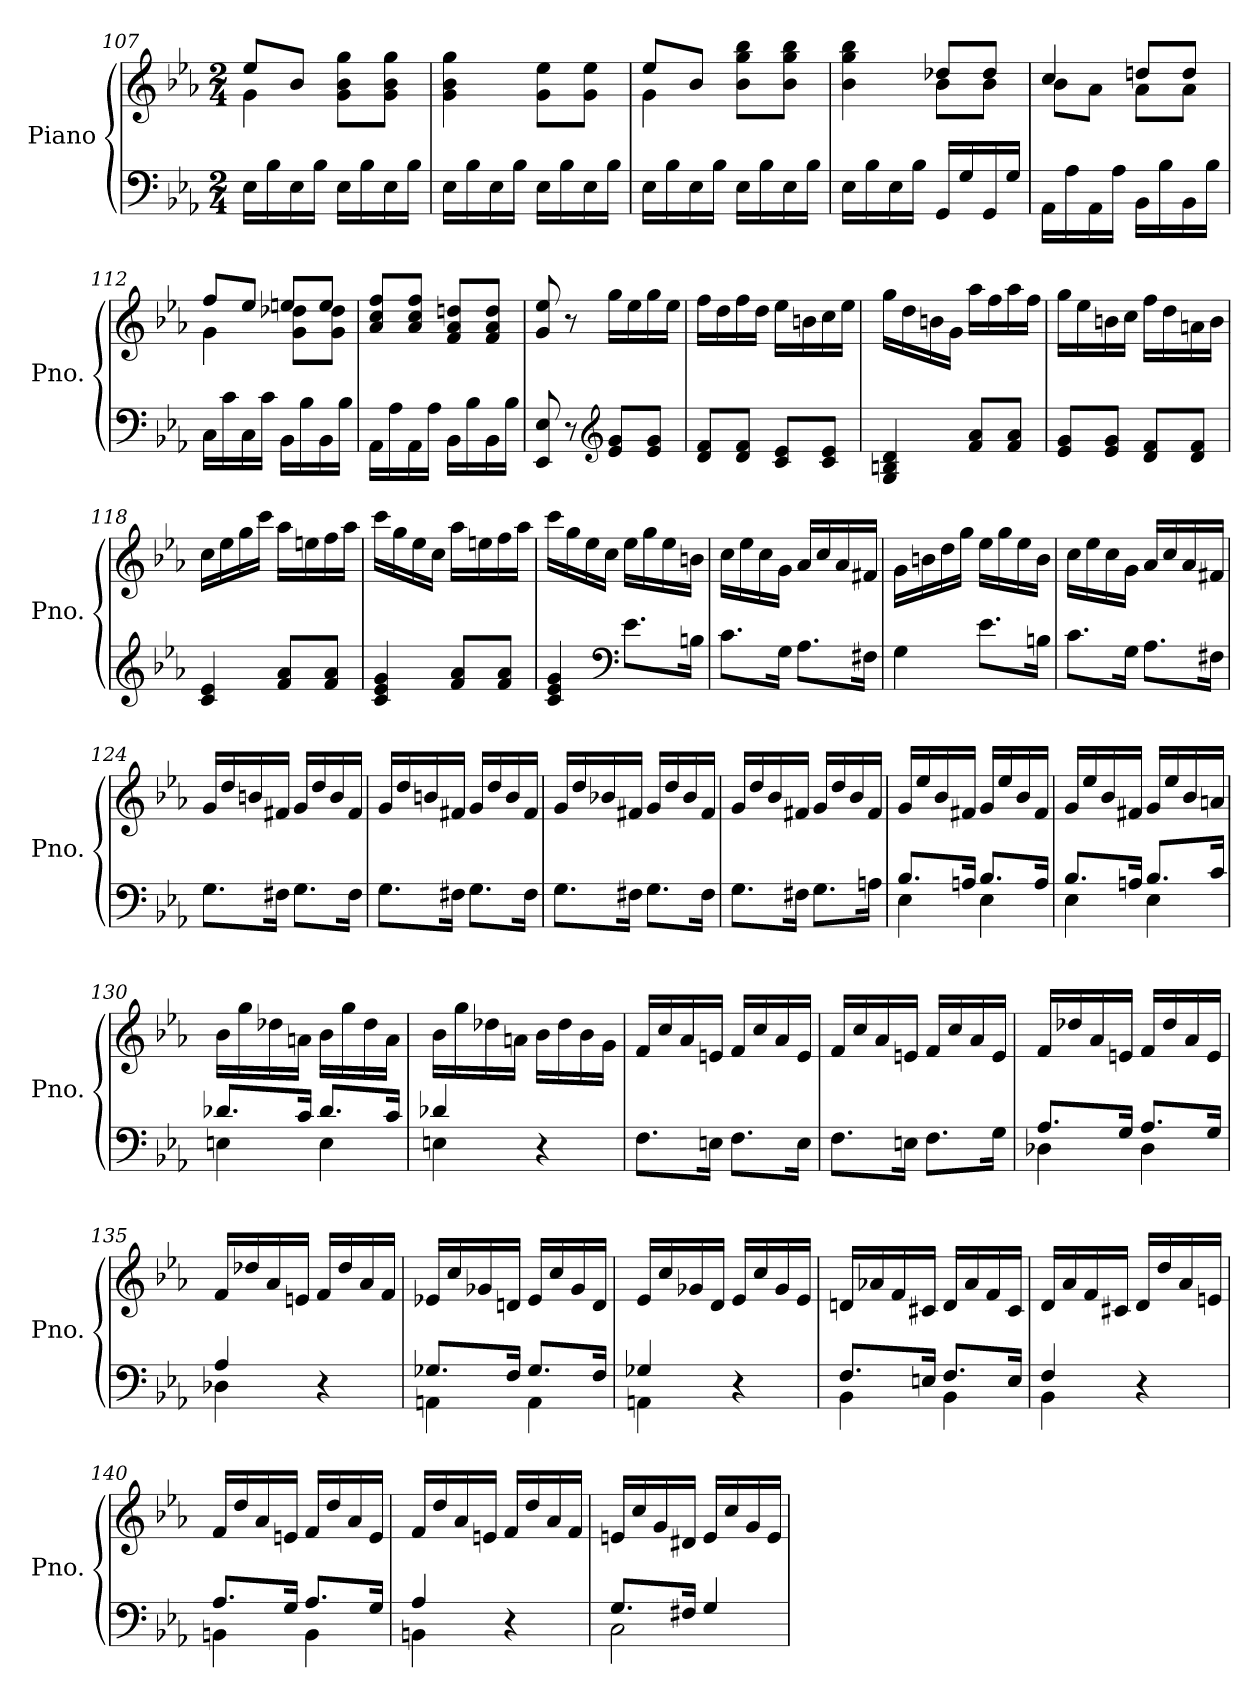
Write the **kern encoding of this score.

**kern	**kern
*part1	*part1
*staff2	*staff1
*I"Piano	*
*I'Pno.	*
*clefF4	*clefG2
*k[b-e-a-]	*k[b-e-a-]
*M2/4	*M2/4
=107	=107
*	*^
16E-\LL	8ee-/L	4g\
16B-\	.	.
16E-\	8b-/J	.
16B-\JJ	.	.
16E-\LL	8g\ 8b-\ 8gg\L	4ryy
16B-\	.	.
16E-\	8g\ 8b-\ 8gg\J	.
16B-\JJ	.	.
*	*v	*v
=108	=108
16E-\LL	4g\ 4b-\ 4gg\
16B-\	.
16E-\	.
16B-\JJ	.
16E-\LL	8g\ 8ee-\L
16B-\	.
16E-\	8g\ 8ee-\J
16B-\JJ	.
=109	=109
*	*^
16E-\LL	8ee-/L	4g\
16B-\	.	.
16E-\	8b-/J	.
16B-\JJ	.	.
16E-\LL	8b-\ 8gg\ 8bb-\L	4ryy
16B-\	.	.
16E-\	8b-\ 8gg\ 8bb-\J	.
16B-\JJ	.	.
!!LO:PB:g=z	!!
=110	=110	=110
16E-\LL	4b-\ 4gg\ 4bb-\	4ryy
16B-\	.	.
16E-\	.	.
16B-\JJ	.	.
16GG/LL	8dd-X/L	8b-\L
16G/	.	.
16GG/	8dd-/J	8b-\J
16G/JJ	.	.
=111	=111	=111
16AA-\LL	4cc/	8b-\L
16A-\	.	.
16AA-\	.	8a-\J
16A-\JJ	.	.
16BB-\LL	8ddn/L	8a-\L
16B-\	.	.
16BB-\	8dd/J	8a-\J
16B-\JJ	.	.
=112	=112	=112
16C\LL	8ff/L	4g\
16c\	.	.
16C\	8ee-/J	.
16c\JJ	.	.
16BB-\LL	8een/L	8g\ 8dd-X\L
16B-\	.	.
16BB-\	8ee/J	8g\ 8dd-\J
16B-\JJ	.	.
*	*v	*v
=113	=113
16AA-\LL	8a-/ 8cc/ 8ff/L
16A-\	.
16AA-\	8a-/ 8cc/ 8ff/J
16A-\JJ	.
16BB-\LL	8f/ 8a-/ 8ddn/L
16B-\	.
16BB-\	8f/ 8a-/ 8dd/J
16B-\JJ	.
=114	=114
8EE-/ 8E-/	8g/ 8ee-/
8r	8r
*clefG2	*
8e-/ 8g/L	16gg\LL
.	16ee-\
8e-/ 8g/J	16gg\
.	16ee-\JJ
!!LO:LB:g=z
=115	=115
8d/ 8f/L	16ff\LL
.	16dd\
8d/ 8f/J	16ff\
.	16dd\JJ
8c/ 8e-/L	16ee-\LL
.	16bn\
8c/ 8e-/J	16cc\
.	16ee-\JJ
=116	=116
4G/ 4Bn/ 4d/	16gg\LL
.	16dd\
.	16bn\
.	16g\JJ
8f/ 8a-/L	16aa-\LL
.	16ff\
8f/ 8a-/J	16aa-\
.	16ff\JJ
=117	=117
8e-/ 8g/L	16gg\LL
.	16ee-\
8e-/ 8g/J	16bn\
.	16cc\JJ
8d/ 8f/L	16ff\LL
.	16dd\
8d/ 8f/J	16an\
.	16b\JJ
=118	=118
4c/ 4e-/	16cc\LL
.	16ee-\
.	16gg\
.	16ccc\JJ
8f/ 8a-/L	16aa-\LL
.	16een\
8f/ 8a-/J	16ff\
.	16aa-\JJ
=119	=119
4c/ 4e-/ 4g/	16ccc\LL
.	16gg\
.	16ee-\
.	16cc\JJ
8f/ 8a-/L	16aa-\LL
.	16een\
8f/ 8a-/J	16ff\
.	16aa-\JJ
!!LO:LB:g=z
=120	=120
4c/ 4e-/ 4g/	16ccc\LL
.	16gg\
.	16ee-\
.	16cc\JJ
*clefF4	*
8.e-\L	16ee-\LL
.	16gg\
.	16ee-\
16Bn\Jk	16bn\JJ
=121	=121
8.c\L	16cc\LL
.	16ee-\
.	16cc\
16G\Jk	16g\JJ
8.A-\L	16a-/LL
.	16cc/
.	16a-/
16F#X\Jk	16f#X/JJ
=122	=122
4G\	16g\LL
.	16bn\
.	16dd\
.	16gg\JJ
8.e-\L	16ee-\LL
.	16gg\
.	16ee-\
16Bn\Jk	16b\JJ
=123	=123
8.c\L	16cc\LL
.	16ee-\
.	16cc\
16G\Jk	16g\JJ
8.A-\L	16a-/LL
.	16cc/
.	16a-/
16F#X\Jk	16f#X/JJ
=124	=124
8.G\L	16g/LL
.	16dd/
.	16bn/
16F#X\Jk	16f#X/JJ
8.G\L	16g/LL
.	16dd/
.	16b/
16F#\Jk	16f#/JJ
!!LO:LB:g=z
=125	=125
8.G\L	16g/LL
.	16dd/
.	16bn/
16F#X\Jk	16f#X/JJ
8.G\L	16g/LL
.	16dd/
.	16b/
16F#\Jk	16f#/JJ
=126	=126
8.G\L	16g/LL
.	16dd/
.	16b-X/
16F#X\Jk	16f#X/JJ
8.G\L	16g/LL
.	16dd/
.	16b-/
16F#\Jk	16f#/JJ
=127	=127
8.G\L	16g/LL
.	16dd/
.	16b-/
16F#X\Jk	16f#X/JJ
8.G\L	16g/LL
.	16dd/
.	16b-/
16An\Jk	16f#/JJ
=128	=128
*^	*
8.B-/L	4E-\	16g/LL
.	.	16ee-/
.	.	16b-/
16An/Jk	.	16f#X/JJ
8.B-/L	4E-\	16g/LL
.	.	16ee-/
.	.	16b-/
16A/Jk	.	16f#/JJ
=129	=129	=129
8.B-/L	4E-\	16g/LL
.	.	16ee-/
.	.	16b-/
16An/Jk	.	16f#X/JJ
8.B-/L	4E-\	16g/LL
.	.	16ee-/
.	.	16b-/
16c/Jk	.	16an/JJ
!!LO:LB:g=z
=130	=130	=130
8.d-X/L	4En\	16b-\LL
.	.	16gg\
.	.	16dd-X\
16c/Jk	.	16an\JJ
8.d-/L	4E\	16b-\LL
.	.	16gg\
.	.	16dd-\
16c/Jk	.	16a\JJ
=131	=131	=131
4d-X/	4En\	16b-\LL
.	.	16gg\
.	.	16dd-X\
.	.	16an\JJ
4r	4ryy	16b-\LL
.	.	16dd-\
.	.	16b-\
.	.	16g\JJ
*v	*v	*
=132	=132
8.F\L	16f/LL
.	16cc/
.	16a-/
16En\Jk	16en/JJ
8.F\L	16f/LL
.	16cc/
.	16a-/
16E\Jk	16e/JJ
=133	=133
8.F\L	16f/LL
.	16cc/
.	16a-/
16En\Jk	16en/JJ
8.F\L	16f/LL
.	16cc/
.	16a-/
16G\Jk	16e/JJ
!!LO:LB:g=z
=134	=134
*^	*
8.A-/L	4D-X\	16f/LL
.	.	16dd-X/
.	.	16a-/
16G/Jk	.	16en/JJ
8.A-/L	4D-\	16f/LL
.	.	16dd-/
.	.	16a-/
16G/Jk	.	16e/JJ
!!LO:PB:g=z
=135	=135	=135
4A-/	4D-X\	16f/LL
.	.	16dd-X/
.	.	16a-/
.	.	16en/JJ
4r	4ryy	16f/LL
.	.	16dd-/
.	.	16a-/
.	.	16f/JJ
=136	=136	=136
8.G-X/L	4AAn\	16e-X/LL
.	.	16cc/
.	.	16g-X/
16F/Jk	.	16dn/JJ
8.G-/L	4AA\	16e-/LL
.	.	16cc/
.	.	16g-/
16F/Jk	.	16d/JJ
=137	=137	=137
4G-X/	4AAn\	16e-/LL
.	.	16cc/
.	.	16g-X/
.	.	16d/JJ
4r	4ryy	16e-/LL
.	.	16cc/
.	.	16g-/
.	.	16e-/JJ
=138	=138	=138
8.F/L	4BB-\	16dn/LL
.	.	16a-X/
.	.	16f/
16En/Jk	.	16c#X/JJ
8.F/L	4BB-\	16d/LL
.	.	16a-/
.	.	16f/
16E/Jk	.	16c#/JJ
!!LO:LB:g=z
=139	=139	=139
4F/	4BB-\	16d/LL
.	.	16a-/
.	.	16f/
.	.	16c#X/JJ
4r	4ryy	16d/LL
.	.	16dd/
.	.	16a-/
.	.	16en/JJ
!!LO:LB:g=z
=140	=140	=140
8.A-/L	4BBn\	16f/LL
.	.	16dd/
.	.	16a-/
16G/Jk	.	16en/JJ
8.A-/L	4BB\	16f/LL
.	.	16dd/
.	.	16a-/
16G/Jk	.	16e/JJ
=141	=141	=141
4A-/	4BBn\	16f/LL
.	.	16dd/
.	.	16a-/
.	.	16en/JJ
4r	4ryy	16f/LL
.	.	16dd/
.	.	16a-/
.	.	16f/JJ
=142	=142	=142
8.G/L	2C\	16en/LL
.	.	16cc/
.	.	16g/
16F#X/Jk	.	16d#X/JJ
4G/	.	16e/LL
.	.	16cc/
.	.	16g/
.	.	16e/JJ
*v	*v	*
=	=
*-	*-
